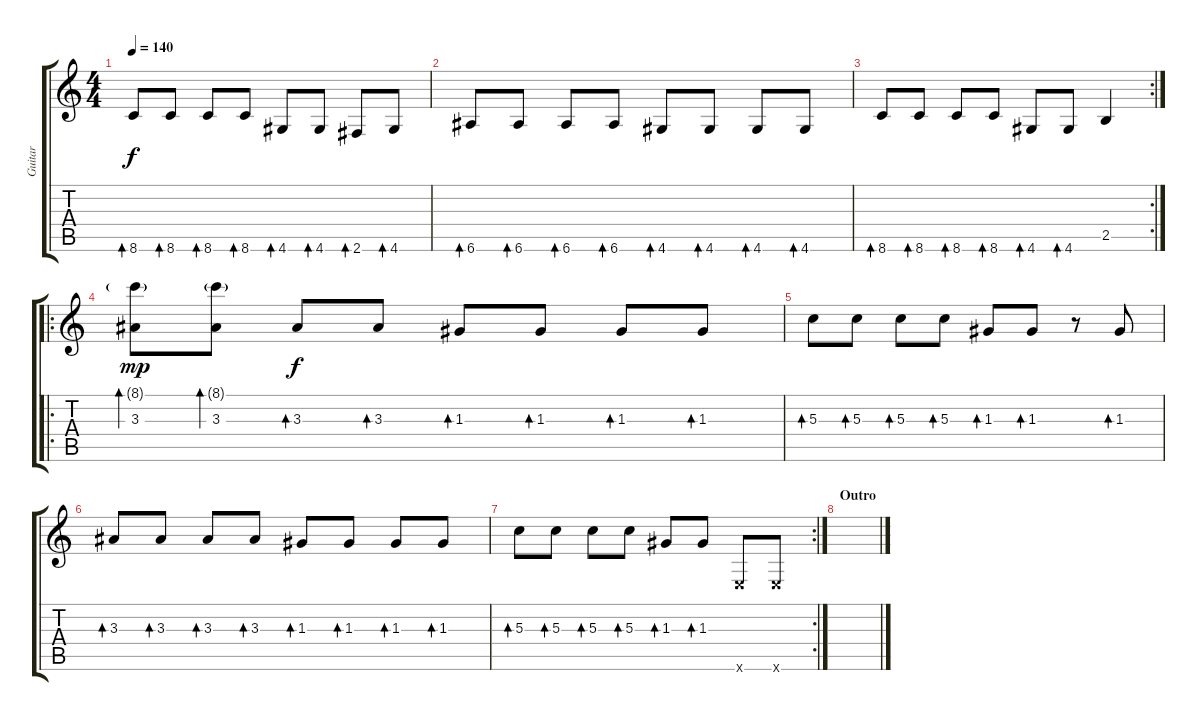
\track ("Guitar" "Guitar") {instrument overdrivenguitar}
\staff {score tabs}
\tuning (E4 B3 G3 D3 A2 E2) {hide}
\ts (4 4)
\tempo 140
\clef g2
\ks c
8.6.8{bd 60 dy f} 8.6.8{bd 60} 8.6.8{bd 60} 8.6.8{bd 60} 4.6.8{bd 60} 4.6.8{bd 60} 2.6.8{bd 60} 4.6.8{bd 60} |
6.6.8{bd 60} 6.6.8{bd 60} 6.6.8{bd 60} 6.6.8{bd 60} 4.6.8{bd 60} 4.6.8{bd 60} 4.6.8{bd 60} 4.6.8{bd 60} |
\rc 2
8.6.8{bd 60} 8.6.8{bd 60} 8.6.8{bd 60} 8.6.8{bd 60} 4.6.8{bd 60} 4.6.8{bd 60} 2.5.4 |
\ro
(8.1{g} 3.3).8{bd 60 dy mp} (8.1{g} 3.3).8{bd 60} 3.3.8{bd 60 dy f} 3.3.8{bd 60} 1.3.8{bd 60} 1.3.8{bd 60} 1.3.8{bd 60} 1.3.8{bd 60} |
5.3.8{bd 60} 5.3.8{bd 60} 5.3.8{bd 60} 5.3.8{bd 60} 1.3.8{bd 60} 1.3.8{bd 60} r.8 1.3.8{bd 60} |
3.3.8{bd 60} 3.3.8{bd 60} 3.3.8{bd 60} 3.3.8{bd 60} 1.3.8{bd 60} 1.3.8{bd 60} 1.3.8{bd 60} 1.3.8{bd 60} |
\rc 2
5.3.8{bd 60} 5.3.8{bd 60} 5.3.8{bd 60} 5.3.8{bd 60} 1.3.8{bd 60} 1.3.8{bd 60} 0.6{x}.8 0.6{x}.8 |
\section ("" "Outro")
